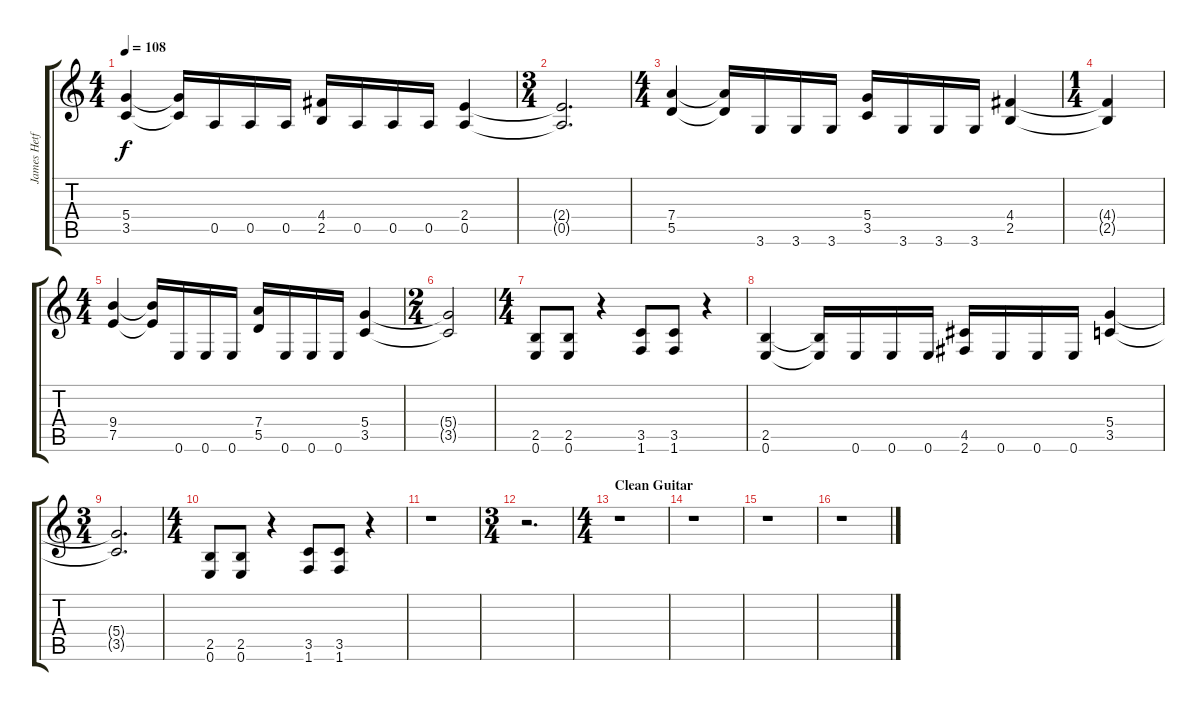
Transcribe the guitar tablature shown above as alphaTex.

\track ("James Hetfield (rhytmic guitar - vocals)" "James Hetf") {instrument distortionguitar}
\staff {score tabs}
\tuning (E4 B3 G3 D3 A2 E2) {hide}
\ts (4 4)
\tempo 108
\clef g2
\ks c
(5.4 3.5).4{dy f} (5.4{t} 3.5{t}).16 0.5.16 0.5.16 0.5.16 (4.4 2.5).16 0.5.16 0.5.16 0.5.16 (2.4 0.5).4 |
\ts (3 4)
(2.4{t} 0.5{t}).2{d} |
\ts (4 4)
(7.4 5.5).4 (7.4{t} 5.5{t}).16 3.6.16 3.6.16 3.6.16 (5.4 3.5).16 3.6.16 3.6.16 3.6.16 (4.4 2.5).4 |
\ts (1 4)
(4.4{t} 2.5{t}).4 |
\ts (4 4)
(9.4 7.5).4 (9.4{t} 7.5{t}).16 0.6.16 0.6.16 0.6.16 (7.4 5.5).16 0.6.16 0.6.16 0.6.16 (5.4 3.5).4 |
\ts (2 4)
(5.4{t} 3.5{t}).2 |
\ts (4 4)
(2.5 0.6).8 (2.5 0.6).8 r.4 (3.5 1.6).8 (3.5 1.6).8 r.4 |
(2.5 0.6).4 (2.5{t} 0.6{t}).16 0.6.16 0.6.16 0.6.16 (4.5 2.6).16 0.6.16 0.6.16 0.6.16 (5.4 3.5).4 |
\ts (3 4)
(5.4{t} 3.5{t}).2{d} |
\ts (4 4)
(2.5 0.6).8 (2.5 0.6).8 r.4 (3.5 1.6).8 (3.5 1.6).8 r.4 |
r.1 |
\ts (3 4)
r.2{d} |
\ts (4 4)
\section ("" "Clean Guitar")
r.1 |
r.1 |
r.1 |
r.1
